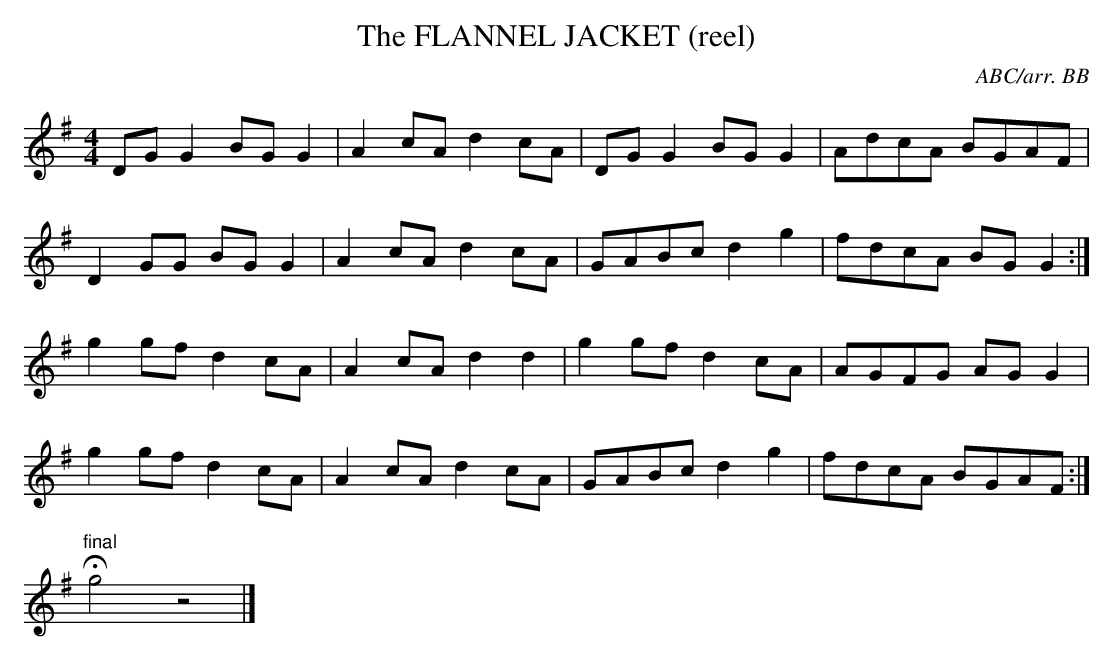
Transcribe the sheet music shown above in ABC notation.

X:1
T:FLANNEL JACKET (reel), The
C:ABC/arr. BB
calls "Peeler's Jacket" (DMI 463).
L:1/8
M:4/4
K:G
DGG2 BGG2|A2cA d2cA|DGG2 BGG2|AdcA BGAF|
D2GG BGG2|A2cA d2cA|GABc d2g2|fdcA BGG2:|
g2gf d2cA|A2cA d2d2|g2gf d2cA|AGFG AGG2|
g2gf d2cA|A2cA d2cA|GABc d2g2|fdcA BGAF:|
"final"Hg4z4|]
